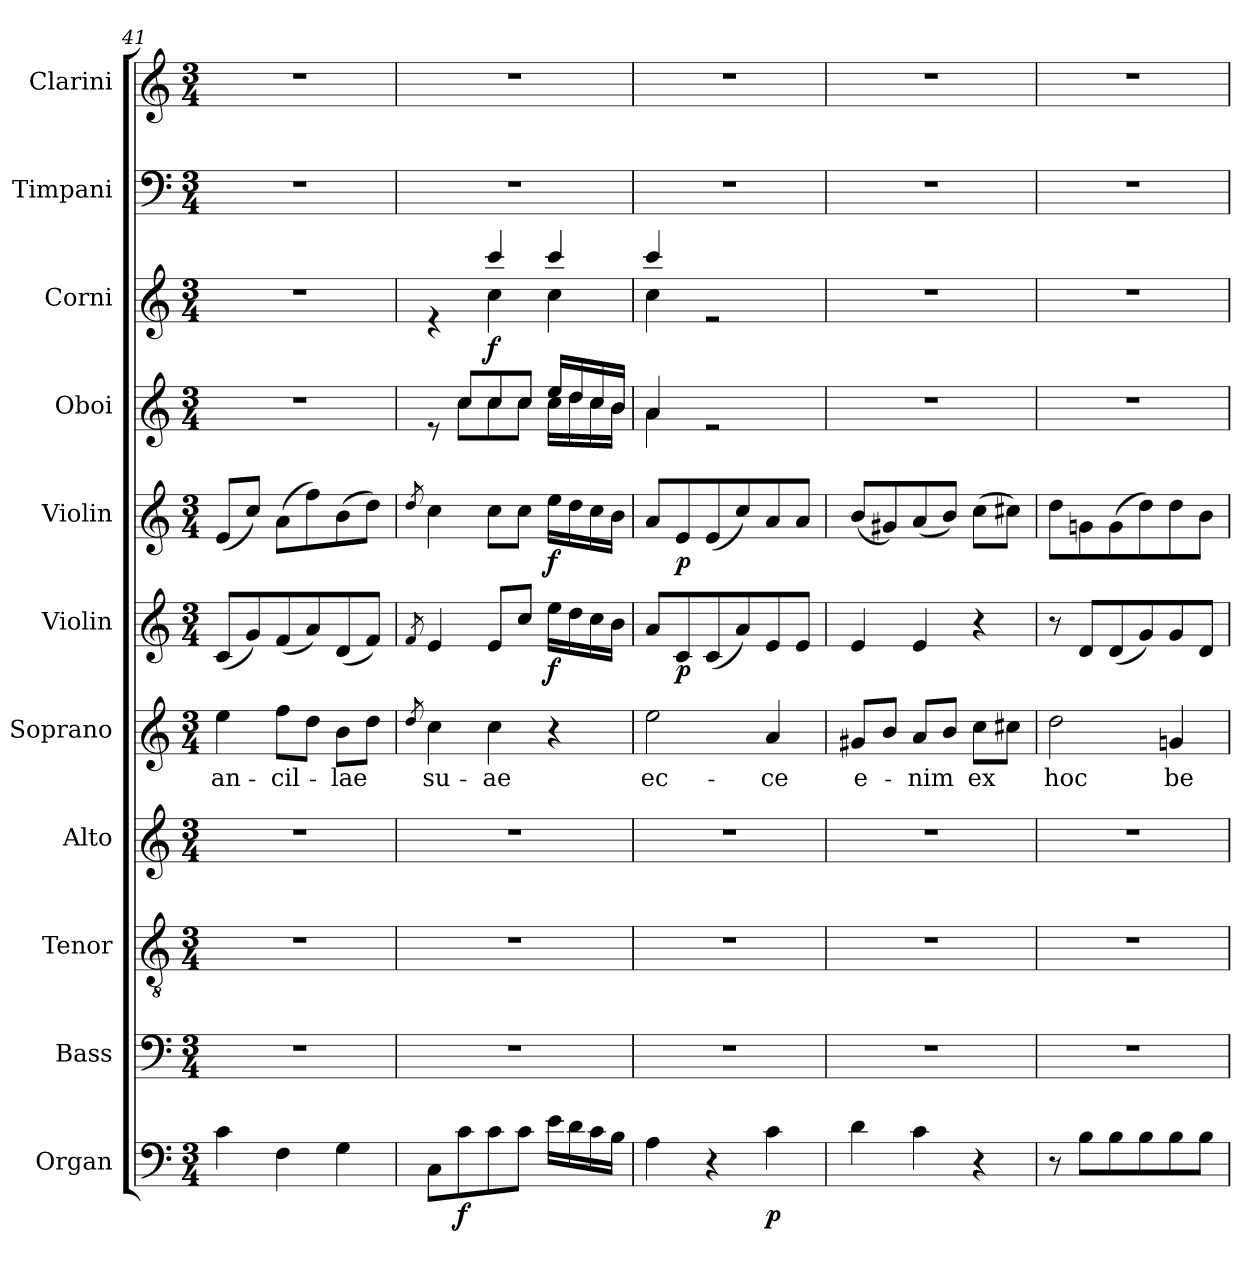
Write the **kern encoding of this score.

**kern	**dynam	**kern	**kern	**kern	**kern	**text	**kern	**dynam	**kern	**dynam	**kern	**kern	**dynam	**kern	**kern
*part11	*part11	*part10	*part9	*part8	*part7	*part7	*part6	*part6	*part5	*part5	*part4	*part3	*part3	*part2	*part1
*staff11	*staff11	*staff10	*staff9	*staff8	*staff7	*staff7	*staff6	*staff6	*staff5	*staff5	*staff4	*staff3	*staff3	*staff2	*staff1
*I"Organ	*	*I"Bass	*I"Tenor	*I"Alto	*I"Soprano	*	*I"Violin	*	*I"Violin	*	*I"Oboi	*I"Corni	*	*I"Timpani	*I"Clarini
*	*	*	*	*I'A	*	*	*I'Vln	*	*I'Vln	*	*I'O	*	*	*I'P	*I'C
*clefF4	*	*clefF4	*clefGv2	*clefG2	*clefG2	*	*clefG2	*	*clefG2	*	*clefG2	*clefG2	*	*clefF4	*clefG2
*	*	*	*	*	*	*	*	*	*	*	*	*ITrd7c12	*	*	*
*k[]	*	*k[]	*k[]	*k[]	*k[]	*	*k[]	*	*k[]	*	*k[]	*k[]	*	*k[]	*k[]
*M3/4	*	*M3/4	*M3/4	*M3/4	*M3/4	*	*M3/4	*	*M3/4	*	*M3/4	*M3/4	*	*M3/4	*M3/4
=41	=41	=41	=41	=41	=41	=41	=41	=41	=41	=41	=41	=41	=41	=41	=41
!	!	!	!	!	!	!LO:LY:b	!	!	!	!	!	!	!	!	!
4c\	.	2.r	2.r	2.r	4ee\	an-	(8c/L	.	(8e/L	.	2.r	2.r	.	2.r	2.r
.	.	.	.	.	.	.	8g/)	.	8cc/J)	.	.	.	.	.	.
!	!	!	!	!	!	!LO:LY:b	!	!	!	!	!	!	!	!	!
4F\	.	.	.	.	8ff\L	-cil-	(8f/	.	(8a\L	.	.	.	.	.	.
.	.	.	.	.	8dd\J	.	8a/)	.	8ff\)	.	.	.	.	.	.
!	!	!	!	!	!	!LO:LY:b	!	!	!	!	!	!	!	!	!
4G\	.	.	.	.	8b\L	-lae	(8d/	.	(8b\	.	.	.	.	.	.
.	.	.	.	.	8dd\J	.	8f/J)	.	8dd\J)	.	.	.	.	.	.
=42	=42	=42	=42	=42	=42	=42	=42	=42	=42	=42	=42	=42	=42	=42	=42
.	.	.	.	.	8qdd/	.	8qf/	.	8qdd/	.	.	.	.	.	.
!	!	!	!	!	!	!LO:LY:b	!	!	!	!	!	!	!	!	!
*	*	*	*	*	*	*	*	*	*	*	*^	*^	*	*	*
8C\L	.	2.r	2.r	2.r	4cc\	su-	4e/	.	4cc\	.	8re	8ryy	4re	4ryy	.	2.r	2.r
!	!LO:DY:b	!	!	!	!	!	!	!	!	!	!	!	!	!	!	!	!
8c\	f	.	.	.	.	.	.	.	.	.	8cc/L	8cc\L	.	.	.	.	.
!	!	!	!	!	!	!LO:LY:b	!	!	!	!	!	!	!	!	!LO:DY:b	!	!
8c\	.	.	.	.	4cc\	-ae	8e/L	.	8cc\L	.	8cc/	8cc\	4cc/	4c\	f	.	.
8c\J	.	.	.	.	.	.	8cc/J	.	8cc\J	.	8cc/J	8cc\J	.	.	.	.	.
!	!	!	!	!	!	!	!	!LO:DY:b	!	!LO:DY:b	!	!	!	!	!	!	!
16e\LL	.	.	.	.	4r	.	16ee\LL	f	16ee\LL	f	16ee/LL	16cc\LL	4cc/	4c\	.	.	.
16d\	.	.	.	.	.	.	16dd\	.	16dd\	.	16dd/	16dd\	.	.	.	.	.
16c\	.	.	.	.	.	.	16cc\	.	16cc\	.	16cc/	16cc\	.	.	.	.	.
16B\JJ	.	.	.	.	.	.	16b\JJ	.	16b\JJ	.	16b/JJ	16b\JJ	.	.	.	.	.
!!LO:PB:g=z
=43	=43	=43	=43	=43	=43	=43	=43	=43	=43	=43	=43	=43	=43	=43	=43	=43	=43
!	!	!	!	!	!	!LO:LY:b	!	!	!	!	!	!	!	!	!	!	!
4A\	.	2.r	2.r	2.r	2ee\	ec-	8a/L	.	8a/L	.	4a/	4a\	4cc/	4c\	.	2.r	2.r
!	!	!	!	!	!	!	!	!LO:DY:b	!	!LO:DY:b	!	!	!	!	!	!	!
.	.	.	.	.	.	.	8c/	p	8e/	p	.	.	.	.	.	.	.
4r	.	.	.	.	.	.	(8c/	.	(8e/	.	2re	2ryy	2re	2ryy	.	.	.
.	.	.	.	.	.	.	8a/)	.	8cc/)	.	.	.	.	.	.	.	.
!	!LO:DY:b	!	!	!	!	!LO:LY:b	!	!	!	!	!	!	!	!	!	!	!
4c\	p	.	.	.	4a/	-ce	8e/	.	8a/	.	.	.	.	.	.	.	.
.	.	.	.	.	.	.	8e/J	.	8a/J	.	.	.	.	.	.	.	.
*	*	*	*	*	*	*	*	*	*	*	*v	*v	*	*	*	*	*
*	*	*	*	*	*	*	*	*	*	*	*	*v	*v	*	*	*
=44	=44	=44	=44	=44	=44	=44	=44	=44	=44	=44	=44	=44	=44	=44	=44
!	!	!	!	!	!	!LO:LY:b	!	!	!	!	!	!	!	!	!
4d\	.	2.r	2.r	2.r	8g#X/L	e-	4e/	.	(8b/L	.	2.r	2.r	.	2.r	2.r
.	.	.	.	.	8b/J	.	.	.	8g#X/)	.	.	.	.	.	.
!	!	!	!	!	!	!LO:LY:b	!	!	!	!	!	!	!	!	!
4c\	.	.	.	.	8a/L	-nim	4e/	.	(8a/	.	.	.	.	.	.
.	.	.	.	.	8b/J	.	.	.	8b/J)	.	.	.	.	.	.
!	!	!	!	!	!	!LO:LY:b	!	!	!	!	!	!	!	!	!
4r	.	.	.	.	8cc\L	ex	4r	.	(8cc\L	.	.	.	.	.	.
.	.	.	.	.	8cc#X\J	.	.	.	8cc#X\J)	.	.	.	.	.	.
=45	=45	=45	=45	=45	=45	=45	=45	=45	=45	=45	=45	=45	=45	=45	=45
!	!	!	!	!	!	!LO:LY:b	!	!	!	!	!	!	!	!	!
8r	.	2.r	2.r	2.r	2dd\	hoc	8r	.	8dd\L	.	2.r	2.r	.	2.r	2.r
8B\L	.	.	.	.	.	.	8d/L	.	8gn\	.	.	.	.	.	.
8B\	.	.	.	.	.	.	(8d/	.	(8g\	.	.	.	.	.	.
8B\	.	.	.	.	.	.	8g/)	.	8dd\)	.	.	.	.	.	.
!	!	!	!	!	!	!LO:LY:b	!	!	!	!	!	!	!	!	!
8B\	.	.	.	.	4gn/	be-	8g/	.	8dd\	.	.	.	.	.	.
8B\J	.	.	.	.	.	.	8d/J	.	8b\J	.	.	.	.	.	.
=	=	=	=	=	=	=	=	=	=	=	=	=	=	=	=
*-	*-	*-	*-	*-	*-	*-	*-	*-	*-	*-	*-	*-	*-	*-	*-
